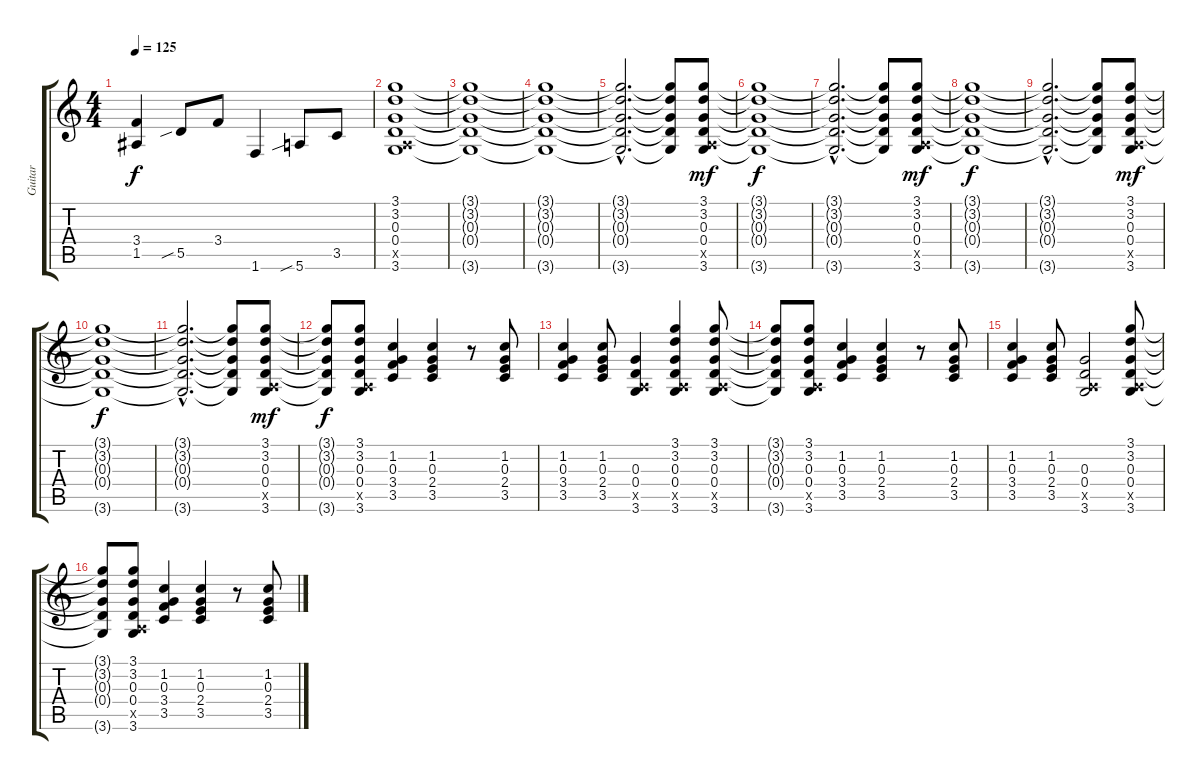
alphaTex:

\track ("Guitar" "Guitar") {instrument distortionguitar}
\staff {score tabs}
\tuning (E4 B3 G3 D3 A2 E2) {hide}
\ts (4 4)
\tempo 125
\clef g2
\ks c
(3.4 1.5).4{dy f instrument distortionguitar} 5.5{sib}.8 3.4.8 1.6.4 5.6{sib}.8 3.5.8 |
(3.1 3.2 0.3 0.4 0.5{x} 3.6).1 |
(3.1{t} 3.2{t} 0.3{t} 0.4{t} 3.6{t}).1 |
(3.1{t} 3.2{t} 0.3{t} 0.4{t} 3.6{t}).1 |
(3.1{hac t} 3.2{hac t} 0.3{hac t} 0.4{hac t} 3.6{hac t}).2{d} (3.1{t} 3.2{t} 0.3{t} 0.4{t} 3.6{t}).8 (3.1 3.2 0.3 0.4 0.5{x} 3.6).8{dy mf} |
(3.1{t} 3.2{t} 0.3{t} 0.4{t} 3.6{t}).1{dy f} |
(3.1{hac t} 3.2{hac t} 0.3{hac t} 0.4{hac t} 3.6{hac t}).2{d} (3.1{t} 3.2{t} 0.3{t} 0.4{t} 3.6{t}).8 (3.1 3.2 0.3 0.4 0.5{x} 3.6).8{dy mf} |
(3.1{t} 3.2{t} 0.3{t} 0.4{t} 3.6{t}).1{dy f} |
(3.1{hac t} 3.2{hac t} 0.3{hac t} 0.4{hac t} 3.6{hac t}).2{d} (3.1{t} 3.2{t} 0.3{t} 0.4{t} 3.6{t}).8 (3.1 3.2 0.3 0.4 0.5{x} 3.6).8{dy mf} |
(3.1{t} 3.2{t} 0.3{t} 0.4{t} 3.6{t}).1{dy f} |
(3.1{hac t} 3.2{hac t} 0.3{hac t} 0.4{hac t} 3.6{hac t}).2{d} (3.1{t} 3.2{t} 0.3{t} 0.4{t} 3.6{t}).8 (3.1 3.2 0.3 0.4 0.5{x} 3.6).8{dy mf} |
(3.1{t} 3.2{t} 0.3{t} 0.4{t} 3.6{t}).8{dy f} (3.1 3.2 0.3 0.4 0.5{x} 3.6).8 (1.2 0.3 3.4 3.5).4 (1.2 0.3 2.4 3.5).4 r.8 (1.2 0.3 2.4 3.5).8 |
(1.2 0.3 3.4 3.5).4 (1.2 0.3 2.4 3.5).8 (0.3 0.4 0.5{x} 3.6).4 (3.1 3.2 0.3 0.4 0.5{x} 3.6).4 (3.1 3.2 0.3 0.4 0.5{x} 3.6).8 |
(3.1{t} 3.2{t} 0.3{t} 0.4{t} 3.6{t}).8 (3.1 3.2 0.3 0.4 0.5{x} 3.6).8 (1.2 0.3 3.4 3.5).4 (1.2 0.3 2.4 3.5).4 r.8 (1.2 0.3 2.4 3.5).8 |
(1.2 0.3 3.4 3.5).4 (1.2 0.3 2.4 3.5).8 (0.3 0.4 0.5{x} 3.6).2 (3.1 3.2 0.3 0.4 0.5{x} 3.6).8 |
(3.1{t} 3.2{t} 0.3{t} 0.4{t} 3.6{t}).8 (3.1 3.2 0.3 0.4 0.5{x} 3.6).8 (1.2 0.3 3.4 3.5).4 (1.2 0.3 2.4 3.5).4 r.8 (1.2 0.3 2.4 3.5).8
